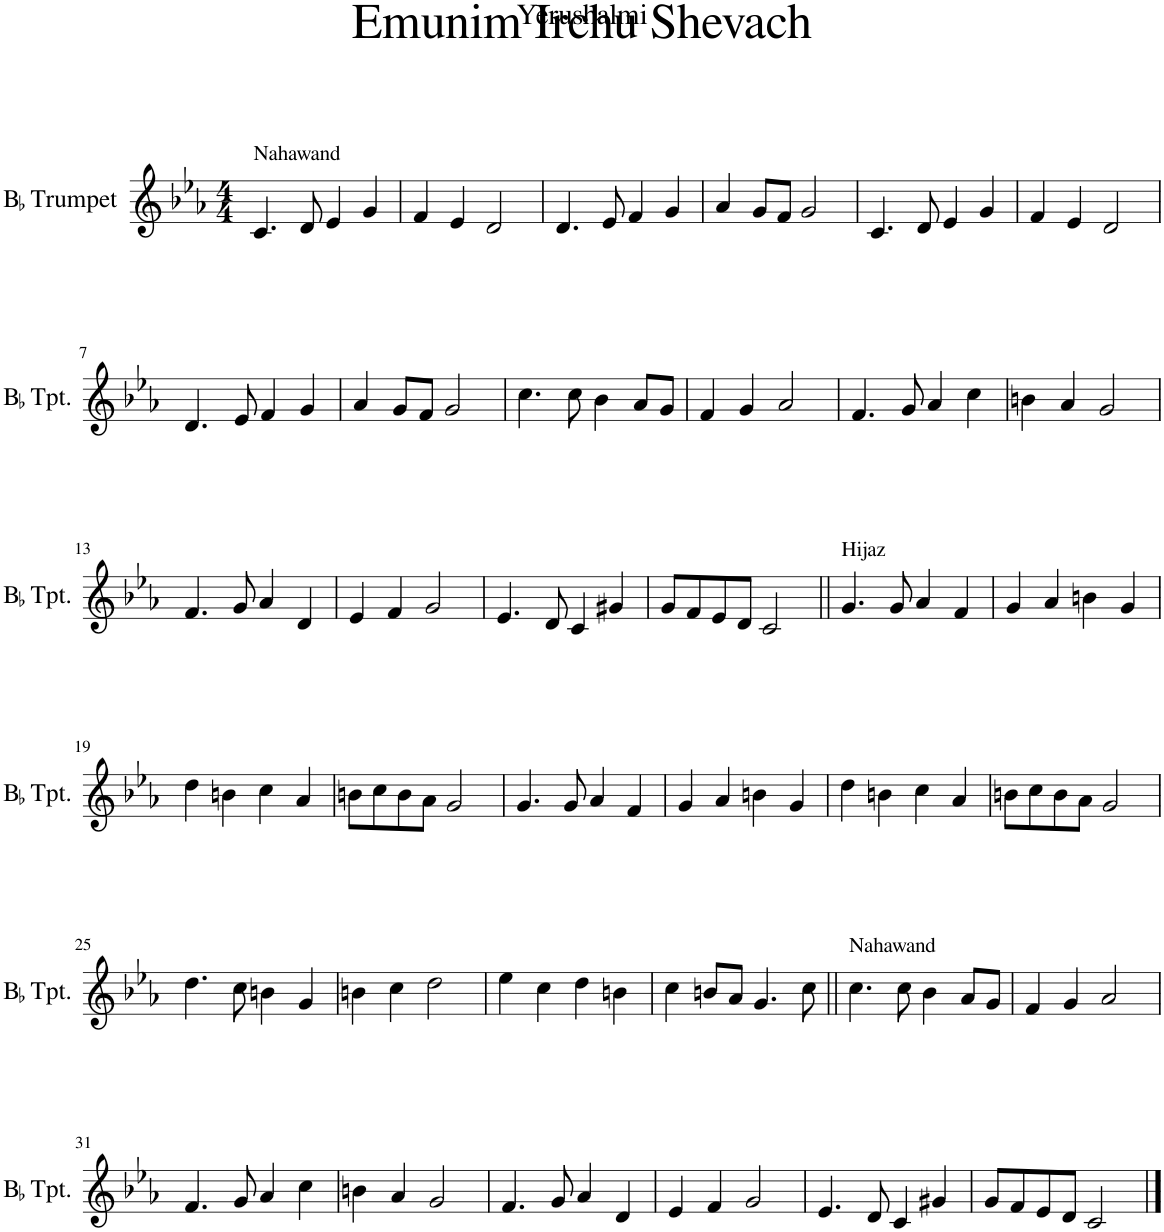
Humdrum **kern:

**kern
*part1
*staff1
*I"BaccidentalFlat Trumpet
*I'BaccidentalFlat Tpt.
*clefG2
*Trd1c2
*k[b-e-a-]
*M4/4
=1
!LO:TX:a:t=Nahawand
4.c/
8d/
4e-/
4g/
=2
4f/
4e-/
2d/
=3
4.d/
8e-/
4f/
4g/
=4
4a-/
8g/L
8f/J
2g/
=5
4.c/
8d/
4e-/
4g/
=6
4f/
4e-/
2d/
!!LO:LB:g=z
=7
4.d/
8e-/
4f/
4g/
=8
4a-/
8g/L
8f/J
2g/
=9
4.cc\
8cc\
4b-\
8a-/L
8g/J
=10
4f/
4g/
2a-/
=11
4.f/
8g/
4a-/
4cc\
=12
4bn\
4a-/
2g/
!!LO:LB:g=z
=13
4.f/
8g/
4a-/
4d/
=14
4e-/
4f/
2g/
=15
4.e-/
8d/
4c/
4g#X/
=16
8g/L
8f/
8e-/
8d/J
2c/
=17||
!LO:TX:a:t=Hijaz
4.g/
8g/
4a-/
4f/
=18
4g/
4a-/
4bn\
4g/
!!LO:LB:g=z
=19
4dd\
4bn\
4cc\
4a-/
=20
8bn\L
8cc\
8b\
8a-\J
2g/
=21
4.g/
8g/
4a-/
4f/
=22
4g/
4a-/
4bn\
4g/
=23
4dd\
4bn\
4cc\
4a-/
=24
8bn\L
8cc\
8b\
8a-\J
2g/
!!LO:LB:g=z
=25
4.dd\
8cc\
4bn\
4g/
=26
4bn\
4cc\
2dd\
=27
4ee-\
4cc\
4dd\
4bn\
=28
4cc\
8bn/L
8a-/J
4.g/
8cc\
=29||
!LO:TX:a:t=Nahawand
4.cc\
8cc\
4b-\
8a-/L
8g/J
=30
4f/
4g/
2a-/
!!LO:LB:g=z
=31
4.f/
8g/
4a-/
4cc\
=32
4bn\
4a-/
2g/
=33
4.f/
8g/
4a-/
4d/
=34
4e-/
4f/
2g/
=35
4.e-/
8d/
4c/
4g#X/
=36
8g/L
8f/
8e-/
8d/J
2c/
==
*-
